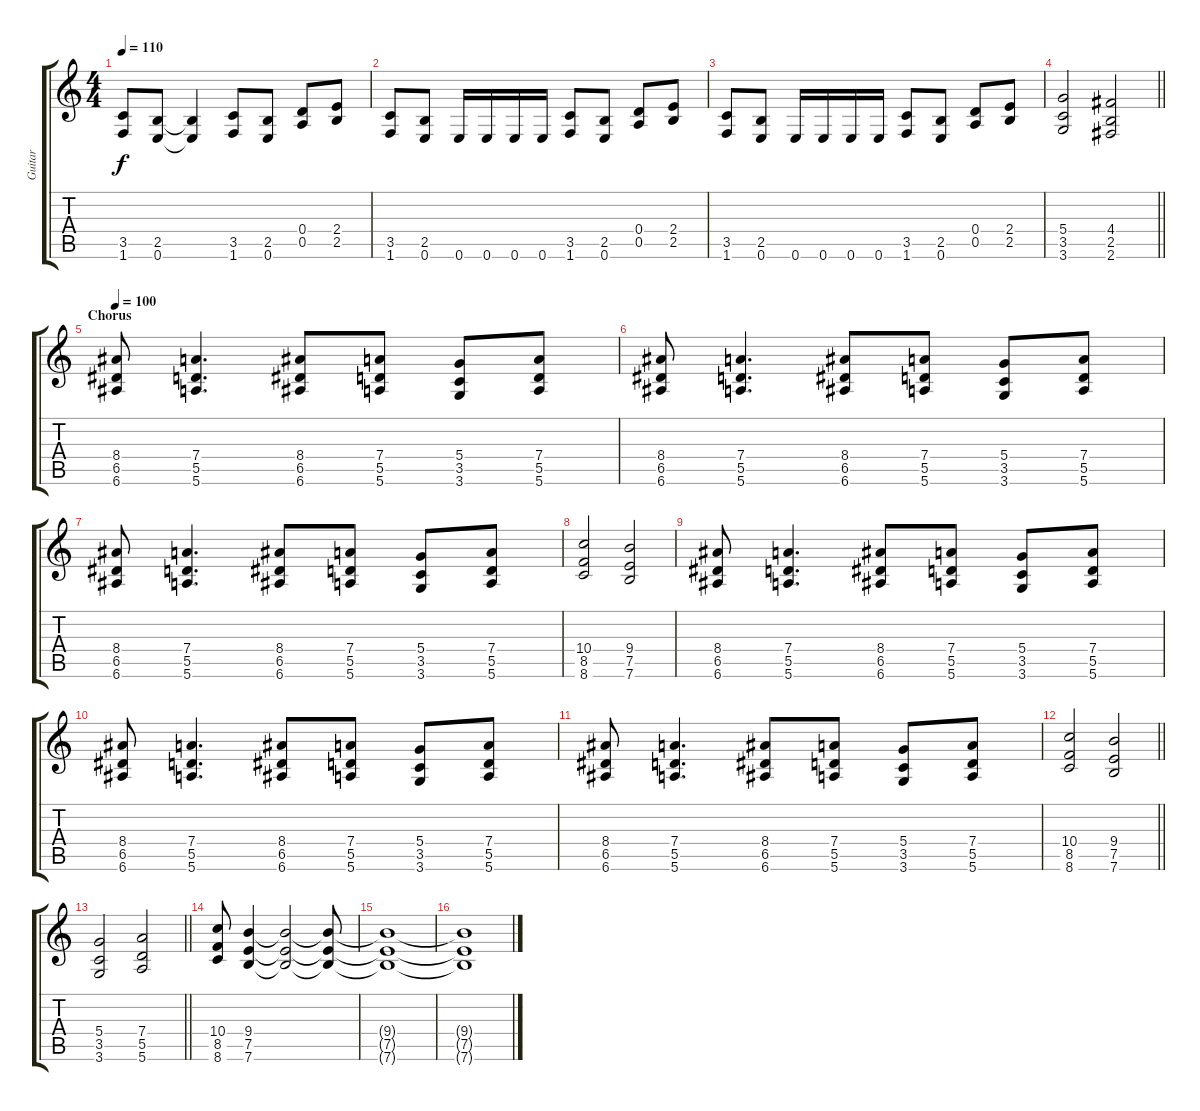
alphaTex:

\track ("Guitar" "Guitar") {instrument distortionguitar}
\staff {score tabs}
\tuning (E4 B3 G3 D3 A2 E2) {hide}
\ts (4 4)
\tempo 110
\clef g2
\ks c
(3.5 1.6).8{dy f} (2.5 0.6).8 (2.5{t} 0.6{t}).4 (3.5 1.6).8 (2.5 0.6).8 (0.4 0.5).8 (2.4 2.5).8 |
(3.5 1.6).8 (2.5 0.6).8 0.6.16 0.6.16 0.6.16 0.6.16 (3.5 1.6).8 (2.5 0.6).8 (0.4 0.5).8 (2.4 2.5).8 |
(3.5 1.6).8 (2.5 0.6).8 0.6.16 0.6.16 0.6.16 0.6.16 (3.5 1.6).8 (2.5 0.6).8 (0.4 0.5).8 (2.4 2.5).8 |
\barLineRight lightlight
(5.4 3.5 3.6).2 (4.4 2.5 2.6).2 |
\section ("" "Chorus")
\tempo 100
(8.4 6.5 6.6).8 (7.4 5.5 5.6).4{d} (8.4 6.5 6.6).8 (7.4 5.5 5.6).8 (5.4 3.5 3.6).8 (7.4 5.5 5.6).8 |
(8.4 6.5 6.6).8 (7.4 5.5 5.6).4{d} (8.4 6.5 6.6).8 (7.4 5.5 5.6).8 (5.4 3.5 3.6).8 (7.4 5.5 5.6).8 |
(8.4 6.5 6.6).8 (7.4 5.5 5.6).4{d} (8.4 6.5 6.6).8 (7.4 5.5 5.6).8 (5.4 3.5 3.6).8 (7.4 5.5 5.6).8 |
(10.4 8.5 8.6).2 (9.4 7.5 7.6).2 |
(8.4 6.5 6.6).8 (7.4 5.5 5.6).4{d} (8.4 6.5 6.6).8 (7.4 5.5 5.6).8 (5.4 3.5 3.6).8 (7.4 5.5 5.6).8 |
(8.4 6.5 6.6).8 (7.4 5.5 5.6).4{d} (8.4 6.5 6.6).8 (7.4 5.5 5.6).8 (5.4 3.5 3.6).8 (7.4 5.5 5.6).8 |
(8.4 6.5 6.6).8 (7.4 5.5 5.6).4{d} (8.4 6.5 6.6).8 (7.4 5.5 5.6).8 (5.4 3.5 3.6).8 (7.4 5.5 5.6).8 |
\barLineRight lightlight
(10.4 8.5 8.6).2 (9.4 7.5 7.6).2 |
\barLineRight lightlight
(5.4 3.5 3.6).2 (7.4 5.5 5.6).2 |
(10.4 8.5 8.6).8 (9.4 7.5 7.6).4 (9.4{t} 7.5{t} 7.6{t}).2 (9.4{t} 7.5{t} 7.6{t}).8 |
(9.4{t} 7.5{t} 7.6{t}).1 |
(9.4{t} 7.5{t} 7.6{t}).1
